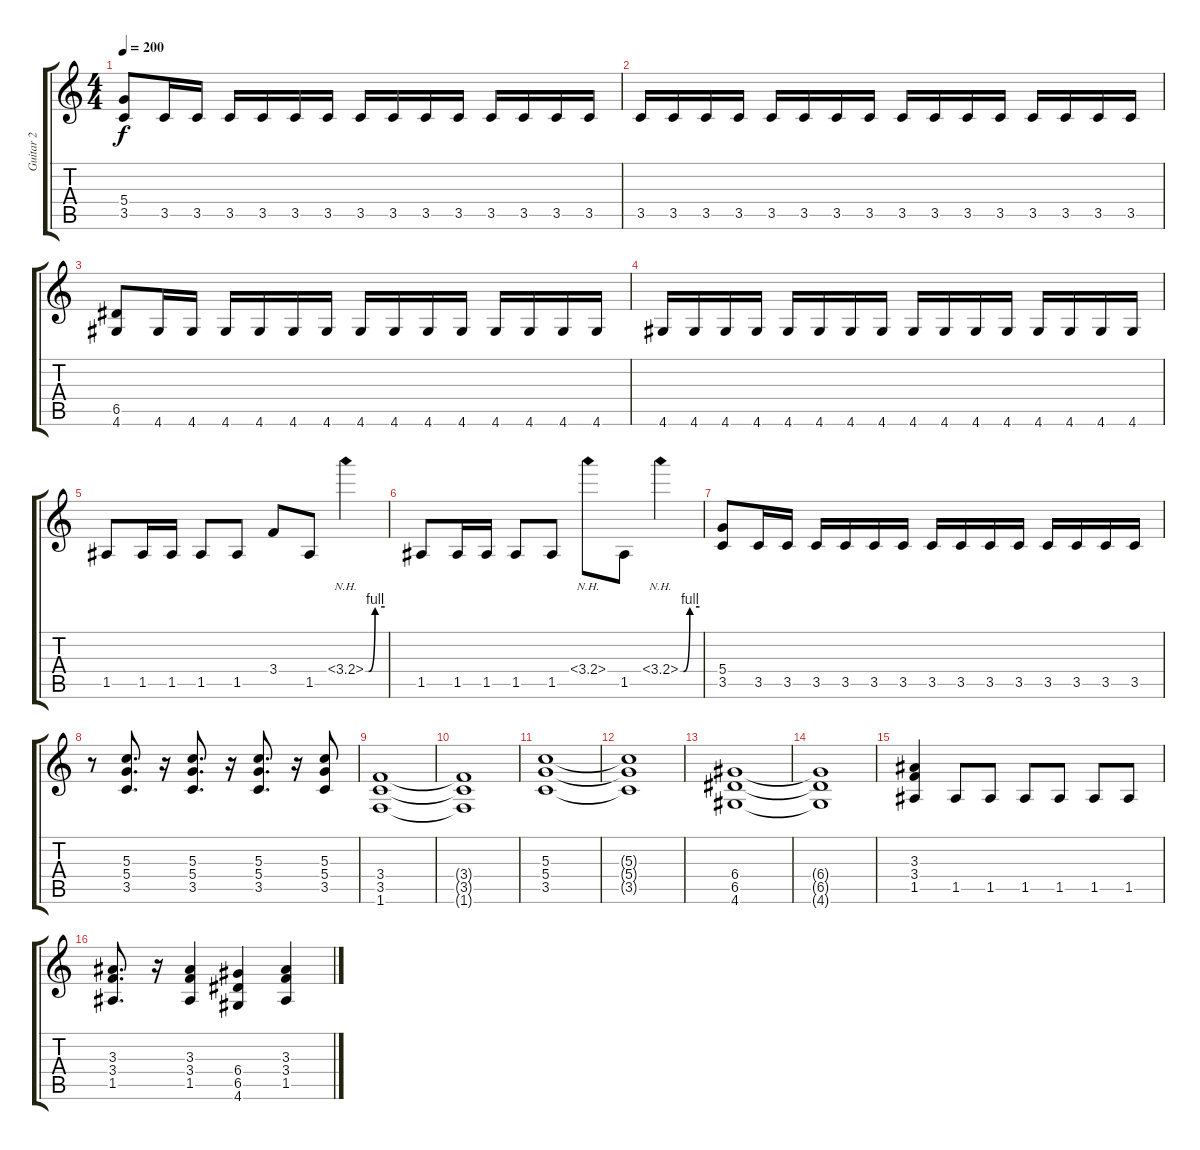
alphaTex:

\track ("Guitar 2" "Guitar 2") {instrument distortionguitar}
\staff {score tabs}
\tuning (E4 B3 G3 D3 A2 E2) {hide}
\ts (4 4)
\section ("" "")
\tempo 200
\clef g2
\ks c
(5.4 3.5).8{dy f} 3.5.16 3.5.16 3.5.16 3.5.16 3.5.16 3.5.16 3.5.16 3.5.16 3.5.16 3.5.16 3.5.16 3.5.16 3.5.16 3.5.16 |
3.5.16 3.5.16 3.5.16 3.5.16 3.5.16 3.5.16 3.5.16 3.5.16 3.5.16 3.5.16 3.5.16 3.5.16 3.5.16 3.5.16 3.5.16 3.5.16 |
(6.5 4.6).8 4.6.16 4.6.16 4.6.16 4.6.16 4.6.16 4.6.16 4.6.16 4.6.16 4.6.16 4.6.16 4.6.16 4.6.16 4.6.16 4.6.16 |
4.6.16 4.6.16 4.6.16 4.6.16 4.6.16 4.6.16 4.6.16 4.6.16 4.6.16 4.6.16 4.6.16 4.6.16 4.6.16 4.6.16 4.6.16 4.6.16 |
1.5.8 1.5.16 1.5.16 1.5.8 1.5.8 3.4.8 1.5.8 3.4{be (custom 0 0 10 0 30 4 60 4) nh}.4 |
1.5.8 1.5.16 1.5.16 1.5.8 1.5.8 3.4{nh}.8 1.5.8 3.4{be (custom 0 0 10 0 30 4 60 4) nh}.4 |
(5.4 3.5).8 3.5.16 3.5.16 3.5.16 3.5.16 3.5.16 3.5.16 3.5.16 3.5.16 3.5.16 3.5.16 3.5.16 3.5.16 3.5.16 3.5.16 |
r.8 (5.3 5.4 3.5).8{d} r.16 (5.3 5.4 3.5).8{d} r.16 (5.3 5.4 3.5).8{d} r.16 (5.3 5.4 3.5).8 |
\section ("" "")
(3.4 3.5 1.6).1 |
(3.4{t} 3.5{t} 1.6{t}).1 |
(5.3 5.4 3.5).1 |
(5.3{t} 5.4{t} 3.5{t}).1 |
(6.4 6.5 4.6).1 |
(6.4{t} 6.5{t} 4.6{t}).1 |
(3.3 3.4 1.5).4 1.5.8 1.5.8 1.5.8 1.5.8 1.5.8 1.5.8 |
(3.3 3.4 1.5).8{d} r.16 (3.3 3.4 1.5).4 (6.4 6.5 4.6).4 (3.3 3.4 1.5).4
